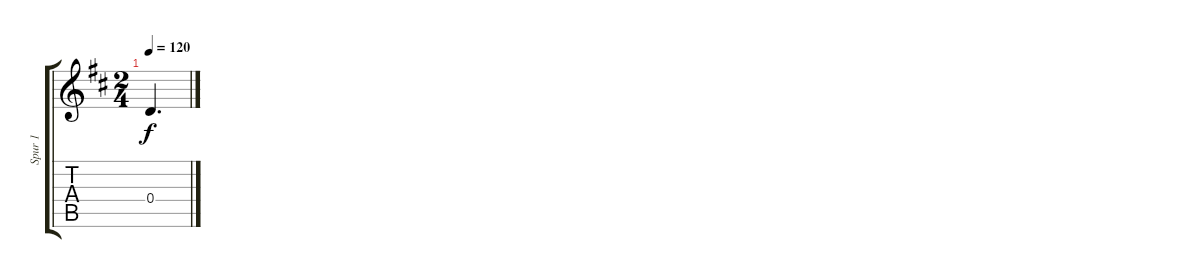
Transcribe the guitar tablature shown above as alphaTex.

\track ("Spur 1" "Spur 1") {instrument acousticguitarsteel}
\staff {score tabs}
\tuning (E4 B3 G3 D3 A2 E2) {hide}
\ts (2 4)
\tempo 120
\clef g2
\ks d
0.4.4{d dy f}
